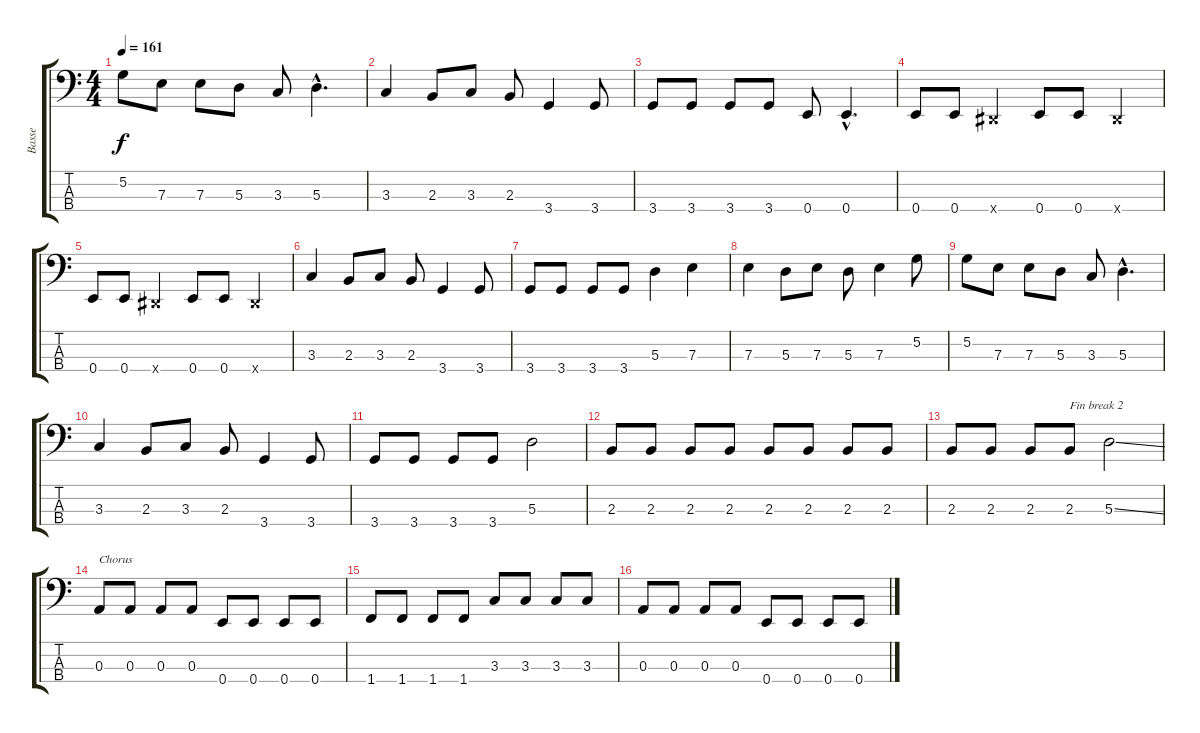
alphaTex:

\track ("Basse" "Basse") {instrument electricbassfinger}
\staff {score tabs}
\tuning (G2 D2 A1 E1) {hide}
\ts (4 4)
\tempo 161
\clef f4
\ks c
5.2.8{dy f} 7.3.8 7.3.8 5.3.8 3.3.8 5.3{hac}.4{d} |
3.3.4 2.3.8 3.3.8 2.3.8 3.4.4 3.4.8 |
3.4.8 3.4.8 3.4.8 3.4.8 0.4.8 0.4{hac}.4{d} |
0.4.8 0.4.8 -1.4{x}.4 0.4.8 0.4.8 -1.4{x}.4 |
0.4.8 0.4.8 -1.4{x}.4 0.4.8 0.4.8 -1.4{x}.4 |
3.3.4 2.3.8 3.3.8 2.3.8 3.4.4 3.4.8 |
3.4.8 3.4.8 3.4.8 3.4.8 5.3.4 7.3.4 |
7.3.4 5.3.8 7.3.8 5.3.8 7.3.4 5.2.8 |
5.2.8 7.3.8 7.3.8 5.3.8 3.3.8 5.3{hac}.4{d} |
3.3.4 2.3.8 3.3.8 2.3.8 3.4.4 3.4.8 |
3.4.8 3.4.8 3.4.8 3.4.8 5.3.2 |
2.3.8 2.3.8 2.3.8 2.3.8 2.3.8 2.3.8 2.3.8 2.3.8 |
2.3.8 2.3.8 2.3.8 2.3.8{txt "Fin break 2"} 5.3{ss}.2 |
0.3.8{txt "Chorus"} 0.3.8 0.3.8 0.3.8 0.4.8 0.4.8 0.4.8 0.4.8 |
1.4.8 1.4.8 1.4.8 1.4.8 3.3.8 3.3.8 3.3.8 3.3.8 |
0.3.8 0.3.8 0.3.8 0.3.8 0.4.8 0.4.8 0.4.8 0.4.8
